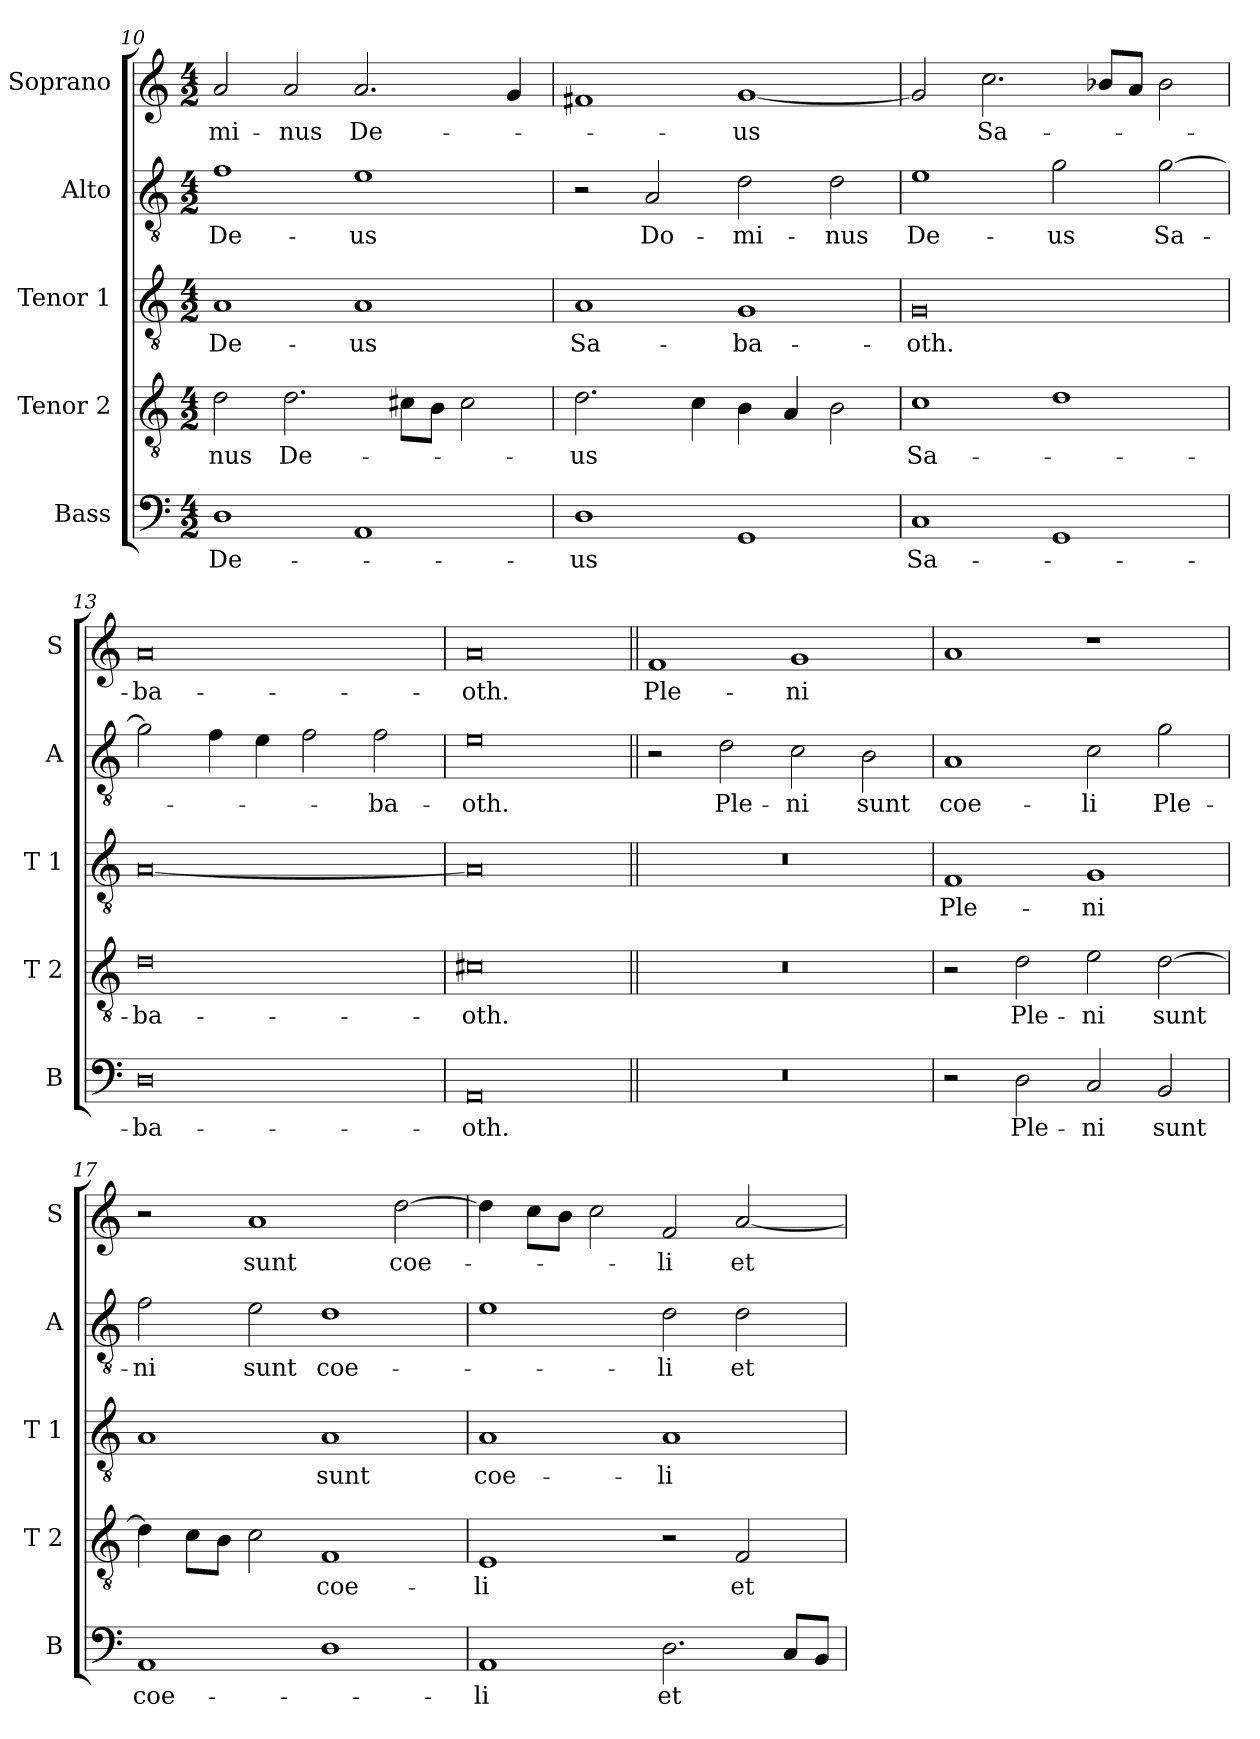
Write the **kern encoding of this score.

**kern	**text	**kern	**text	**kern	**text	**kern	**text	**kern	**text
*part5	*part5	*part4	*part4	*part3	*part3	*part2	*part2	*part1	*part1
*staff5	*staff5	*staff4	*staff4	*staff3	*staff3	*staff2	*staff2	*staff1	*staff1
*I"Bass	*	*I"Tenor 2	*	*I"Tenor 1	*	*I"Alto	*	*I"Soprano	*
*I'B	*	*I'T 2	*	*I'T 1	*	*I'A	*	*I'S	*
*clefF4	*	*clefGv2	*	*clefGv2	*	*clefGv2	*	*clefG2	*
*k[]	*	*k[]	*	*k[]	*	*k[]	*	*k[]	*
*C:	*	*C:	*	*C:	*	*C:	*	*C:	*
*M4/2	*	*M4/2	*	*M4/2	*	*M4/2	*	*M4/2	*
=10	=10	=10	=10	=10	=10	=10	=10	=10	=10
!	!LO:LY:b	!	!LO:LY:b	!	!LO:LY:b	!	!LO:LY:b	!	!LO:LY:b
1D	De-	2d\	-nus	1A	De-	1f	De-	2a/	-mi-
!	!	!	!LO:LY:b	!	!	!	!	!	!LO:LY:b
.	.	2.d\	De-	.	.	.	.	2a/	-nus
!	!	!	!	!	!LO:LY:b	!	!LO:LY:b	!	!LO:LY:b
1AA	.	.	.	1A	-us	1e	-us	2.a/	De-
.	.	8c#X\L	.	.	.	.	.	.	.
.	.	8B\J	.	.	.	.	.	.	.
.	.	2c#\	.	.	.	.	.	.	.
.	.	.	.	.	.	.	.	4g/	.
!!LO:LB:g=z
=11	=11	=11	=11	=11	=11	=11	=11	=11	=11
!	!LO:LY:b	!	!LO:LY:b	!	!LO:LY:b	!	!	!	!
1D	-us	2.d\	-us	1A	Sa-	2r	.	1f#X	.
!	!	!	!	!	!	!	!LO:LY:b	!	!
.	.	.	.	.	.	2A/	Do-	.	.
.	.	4c\	.	.	.	.	.	.	.
!	!	!	!	!	!LO:LY:b	!	!LO:LY:b	!	!LO:LY:b
1GG	.	4B\	.	1G	-ba-	2d\	-mi-	[1g	-us
.	.	4A/	.	.	.	.	.	.	.
!	!	!	!	!	!	!	!LO:LY:b	!	!
.	.	2B\	.	.	.	2d\	-nus	.	.
=12	=12	=12	=12	=12	=12	=12	=12	=12	=12
!	!LO:LY:b	!	!LO:LY:b	!	!LO:LY:b	!	!LO:LY:b	!	!
1C	Sa-	1c	Sa-	0G	-oth.	1e	De-	2g/]	.
!	!	!	!	!	!	!	!	!	!LO:LY:b
.	.	.	.	.	.	.	.	2.cc\	Sa-
!	!	!	!	!	!	!	!LO:LY:b	!	!
1GG	.	1d	.	.	.	2g\	-us	.	.
.	.	.	.	.	.	.	.	8b-X/L	.
.	.	.	.	.	.	.	.	8a/J	.
!	!	!	!	!	!	!	!LO:LY:b	!	!
.	.	.	.	.	.	[2g\	Sa-	2b-\	.
=13	=13	=13	=13	=13	=13	=13	=13	=13	=13
!	!LO:LY:b	!	!LO:LY:b	!	!	!	!	!	!LO:LY:b
0D	-ba-	0d	-ba-	[0A	.	2g\]	.	0a	-ba-
.	.	.	.	.	.	4f\	.	.	.
.	.	.	.	.	.	4e\	.	.	.
.	.	.	.	.	.	2f\	.	.	.
!	!	!	!	!	!	!	!LO:LY:b	!	!
.	.	.	.	.	.	2f\	-ba-	.	.
=14	=14	=14	=14	=14	=14	=14	=14	=14	=14
!	!LO:LY:b	!	!LO:LY:b	!	!	!	!LO:LY:b	!	!LO:LY:b
0AA	-oth.	0c#X	-oth.	0A]	.	0e	-oth.	0a	-oth.
=15||	=15||	=15||	=15||	=15||	=15||	=15||	=15||	=15||	=15||
!	!	!	!	!	!	!	!	!	!LO:LY:b
0r	.	0r	.	0r	.	2r	.	1f	Ple-
!	!	!	!	!	!	!	!LO:LY:b	!	!
.	.	.	.	.	.	2d\	Ple-	.	.
!	!	!	!	!	!	!	!LO:LY:b	!	!LO:LY:b
.	.	.	.	.	.	2c\	-ni	1g	-ni
!	!	!	!	!	!	!	!LO:LY:b	!	!
.	.	.	.	.	.	2B\	sunt	.	.
!!LO:PB:g=z
=16	=16	=16	=16	=16	=16	=16	=16	=16	=16
!	!	!	!	!	!LO:LY:b	!	!LO:LY:b	!	!
2r	.	2r	.	1F	Ple-	1A	coe-	1a	.
!	!LO:LY:b	!	!LO:LY:b	!	!	!	!	!	!
2D\	Ple-	2d\	Ple-	.	.	.	.	.	.
!	!LO:LY:b	!	!LO:LY:b	!	!LO:LY:b	!	!LO:LY:b	!	!
2C/	-ni	2e\	-ni	1G	-ni	2c\	-li	1r	.
!	!LO:LY:b	!	!LO:LY:b	!	!	!	!LO:LY:b	!	!
2BB/	sunt	[2d\	sunt	.	.	2g\	Ple-	.	.
=17	=17	=17	=17	=17	=17	=17	=17	=17	=17
!	!LO:LY:b	!	!	!	!	!	!LO:LY:b	!	!
1AA	coe-	4d\]	.	1A	.	2f\	-ni	2r	.
.	.	8c\L	.	.	.	.	.	.	.
.	.	8B\J	.	.	.	.	.	.	.
!	!	!	!	!	!	!	!LO:LY:b	!	!LO:LY:b
.	.	2c\	.	.	.	2e\	sunt	1a	sunt
!	!	!	!LO:LY:b	!	!LO:LY:b	!	!LO:LY:b	!	!
1D	.	1F	coe-	1A	sunt	1d	coe-	.	.
!	!	!	!	!	!	!	!	!	!LO:LY:b
.	.	.	.	.	.	.	.	[2dd\	coe-
=18	=18	=18	=18	=18	=18	=18	=18	=18	=18
!	!LO:LY:b	!	!LO:LY:b	!	!LO:LY:b	!	!	!	!
1AA	-li	1E	-li	1A	coe-	1e	.	4dd\]	.
.	.	.	.	.	.	.	.	8cc\L	.
.	.	.	.	.	.	.	.	8b\J	.
.	.	.	.	.	.	.	.	2cc\	.
!	!LO:LY:b	!	!	!	!LO:LY:b	!	!LO:LY:b	!	!LO:LY:b
2.D\	et	2r	.	1A	-li	2d\	-li	2f/	-li
!	!	!	!LO:LY:b	!	!	!	!LO:LY:b	!	!LO:LY:b
.	.	2F/	et	.	.	2d\	et	[2a/	et
8C/L	.	.	.	.	.	.	.	.	.
8BB/J	.	.	.	.	.	.	.	.	.
=	=	=	=	=	=	=	=	=	=
*-	*-	*-	*-	*-	*-	*-	*-	*-	*-
